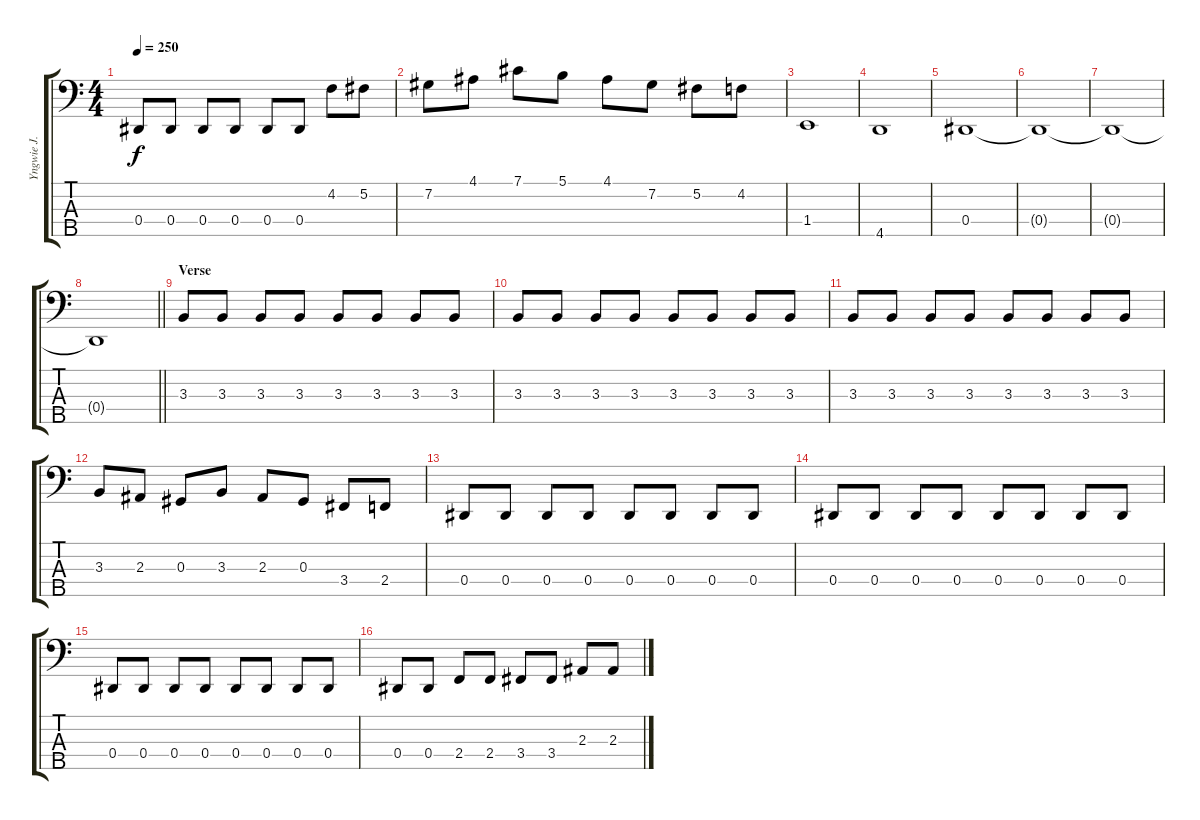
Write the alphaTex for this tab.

\track ("Yngwie J. Malmsteen" "Yngwie J. ") {instrument electricbassfinger}
\staff {score tabs}
\tuning (Gb2 Db2 Ab1 Eb1 Bb0) {hide}
\ts (4 4)
\tempo 250
\clef f4
\ks c
0.4.8{dy f} 0.4.8 0.4.8 0.4.8 0.4.8 0.4.8 4.2.8 5.2.8 |
7.2.8 4.1.8 7.1.8 5.1.8 4.1.8 7.2.8 5.2.8 4.2.8 |
1.4.1 |
4.5.1 |
0.4.1 |
0.4{t}.1 |
0.4{t}.1 |
\barLineRight lightlight
0.4{t}.1 |
\section ("" "Verse")
3.3.8 3.3.8 3.3.8 3.3.8 3.3.8 3.3.8 3.3.8 3.3.8 |
3.3.8 3.3.8 3.3.8 3.3.8 3.3.8 3.3.8 3.3.8 3.3.8 |
3.3.8 3.3.8 3.3.8 3.3.8 3.3.8 3.3.8 3.3.8 3.3.8 |
3.3.8 2.3.8 0.3.8 3.3.8 2.3.8 0.3.8 3.4.8 2.4.8 |
0.4.8 0.4.8 0.4.8 0.4.8 0.4.8 0.4.8 0.4.8 0.4.8 |
0.4.8 0.4.8 0.4.8 0.4.8 0.4.8 0.4.8 0.4.8 0.4.8 |
0.4.8 0.4.8 0.4.8 0.4.8 0.4.8 0.4.8 0.4.8 0.4.8 |
0.4.8 0.4.8 2.4.8 2.4.8 3.4.8 3.4.8 2.3.8 2.3.8
